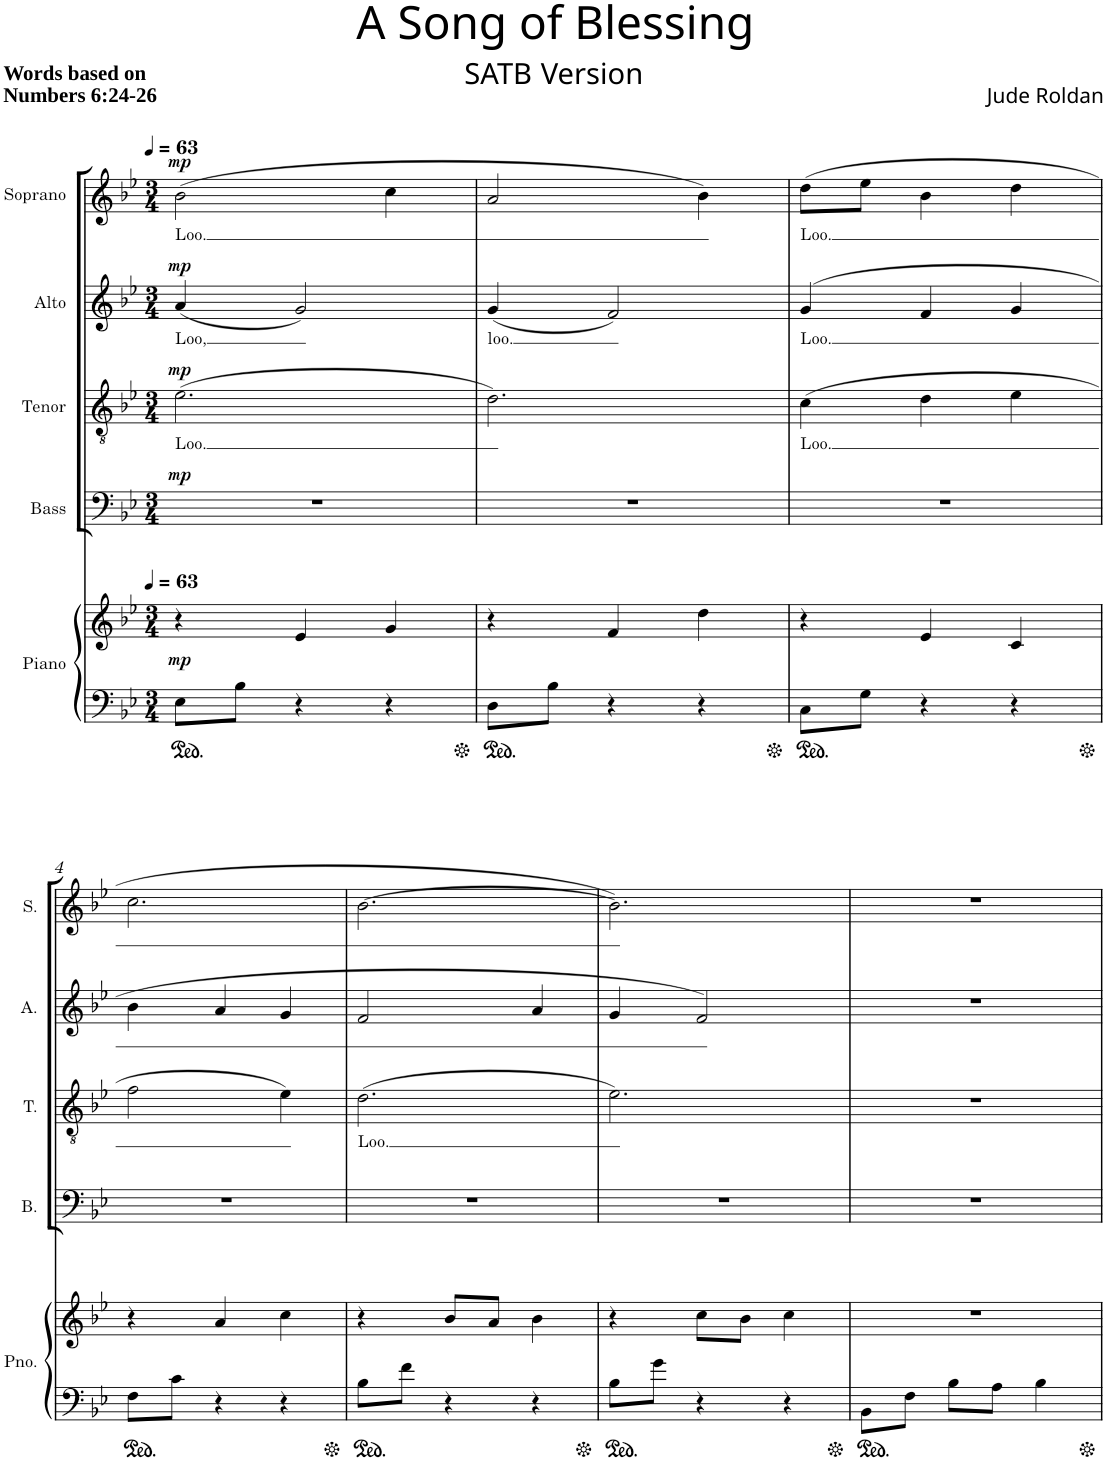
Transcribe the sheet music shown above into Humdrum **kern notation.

**kern	**kern	**dynam	**kern	**dynam	**kern	**text	**dynam	**kern	**text	**dynam	**kern	**text	**dynam
*part5	*part5	*part5	*part4	*part4	*part3	*part3	*part3	*part2	*part2	*part2	*part1	*part1	*part1
*staff6	*staff5	*staff5/6	*staff4	*staff4	*staff3	*staff3	*staff3	*staff2	*staff2	*staff2	*staff1	*staff1	*staff1
*I"Piano	*	*	*I"Bass	*	*I"Tenor	*	*	*I"Alto	*	*	*I"Soprano	*	*
*I'Pno.	*	*	*I'B.	*	*I'T.	*	*	*I'A.	*	*	*I'S.	*	*
*clefF4	*clefG2	*	*clefF4	*	*clefGv2	*	*	*clefG2	*	*	*clefG2	*	*
*k[b-e-]	*k[b-e-]	*	*k[b-e-]	*	*k[b-e-]	*	*	*k[b-e-]	*	*	*k[b-e-]	*	*
*M3/4	*M3/4	*	*M3/4	*	*M3/4	*	*	*M3/4	*	*	*M3/4	*	*
*MM63	*MM63	*	*MM63	*	*MM63	*	*	*MM63	*	*	*MM63	*	*
=1	=1	=1	=1	=1	=1	=1	=1	=1	=1	=1	=1	=1	=1
!	!	!LO:DY:b	!	!LO:DY:a	!	!LO:LY:b	!LO:DY:a	!	!LO:LY:b	!LO:DY:a	!	!LO:LY:b	!LO:DY:a
8E-\L	4r	mp	2.r	mp	(2.e-\	Loo.	mp	(4a/	Loo,	mp	(2b-\	Loo.	mp
8B-\J	.	.	.	.	.	.	.	.	.	.	.	.	.
4r	4e-/	.	.	.	.	.	.	2g/)	.	.	.	.	.
4r	4g/	.	.	.	.	.	.	.	.	.	4cc\	.	.
=2	=2	=2	=2	=2	=2	=2	=2	=2	=2	=2	=2	=2	=2
!	!	!	!	!	!	!	!	!	!LO:LY:b	!	!	!	!
8D\L	4r	.	2.r	.	2.d\)	.	.	(4g/	loo.	.	2a/	.	.
8B-\J	.	.	.	.	.	.	.	.	.	.	.	.	.
4r	4f/	.	.	.	.	.	.	2f/)	.	.	.	.	.
4r	4dd\	.	.	.	.	.	.	.	.	.	4b-\)	.	.
=3	=3	=3	=3	=3	=3	=3	=3	=3	=3	=3	=3	=3	=3
!	!	!	!	!	!	!LO:LY:b	!	!	!LO:LY:b	!	!	!LO:LY:b	!
8C\L	4r	.	2.r	.	(4c\	Loo.	.	(4g/	Loo.	.	(8dd\L	Loo.	.
8G\J	.	.	.	.	.	.	.	.	.	.	8ee-\J	.	.
4r	4e-/	.	.	.	4d\	.	.	4f/	.	.	4b-\	.	.
4r	4c/	.	.	.	4e-\	.	.	4g/	.	.	4dd\	.	.
!!LO:LB:g=z
=4	=4	=4	=4	=4	=4	=4	=4	=4	=4	=4	=4	=4	=4
8F\L	4r	.	2.r	.	2f\	.	.	4b-\	.	.	2.cc\	.	.
8c\J	.	.	.	.	.	.	.	.	.	.	.	.	.
4r	4a/	.	.	.	.	.	.	4a/	.	.	.	.	.
4r	4cc\	.	.	.	4e-\)	.	.	4g/	.	.	.	.	.
=5	=5	=5	=5	=5	=5	=5	=5	=5	=5	=5	=5	=5	=5
!	!	!	!	!	!	!LO:LY:b	!	!	!	!	!	!	!
8B-\L	4r	.	2.r	.	(2.d\	Loo.	.	2f/	.	.	[2.b-\	.	.
8f\J	.	.	.	.	.	.	.	.	.	.	.	.	.
4r	8b-/L	.	.	.	.	.	.	.	.	.	.	.	.
.	8a/J	.	.	.	.	.	.	.	.	.	.	.	.
4r	4b-\	.	.	.	.	.	.	4a/	.	.	.	.	.
=6	=6	=6	=6	=6	=6	=6	=6	=6	=6	=6	=6	=6	=6
8B-\L	4r	.	2.r	.	2.e-\)	.	.	4g/	.	.	2.b-\])	.	.
8g\J	.	.	.	.	.	.	.	.	.	.	.	.	.
4r	8cc\L	.	.	.	.	.	.	2f/)	.	.	.	.	.
.	8b-\J	.	.	.	.	.	.	.	.	.	.	.	.
4r	4cc\	.	.	.	.	.	.	.	.	.	.	.	.
=7	=7	=7	=7	=7	=7	=7	=7	=7	=7	=7	=7	=7	=7
8BB-\L	2.r	.	2.r	.	2.r	.	.	2.r	.	.	2.r	.	.
8F\J	.	.	.	.	.	.	.	.	.	.	.	.	.
8B-\L	.	.	.	.	.	.	.	.	.	.	.	.	.
8A\J	.	.	.	.	.	.	.	.	.	.	.	.	.
4B-\	.	.	.	.	.	.	.	.	.	.	.	.	.
=	=	=	=	=	=	=	=	=	=	=	=	=	=
*-	*-	*-	*-	*-	*-	*-	*-	*-	*-	*-	*-	*-	*-
